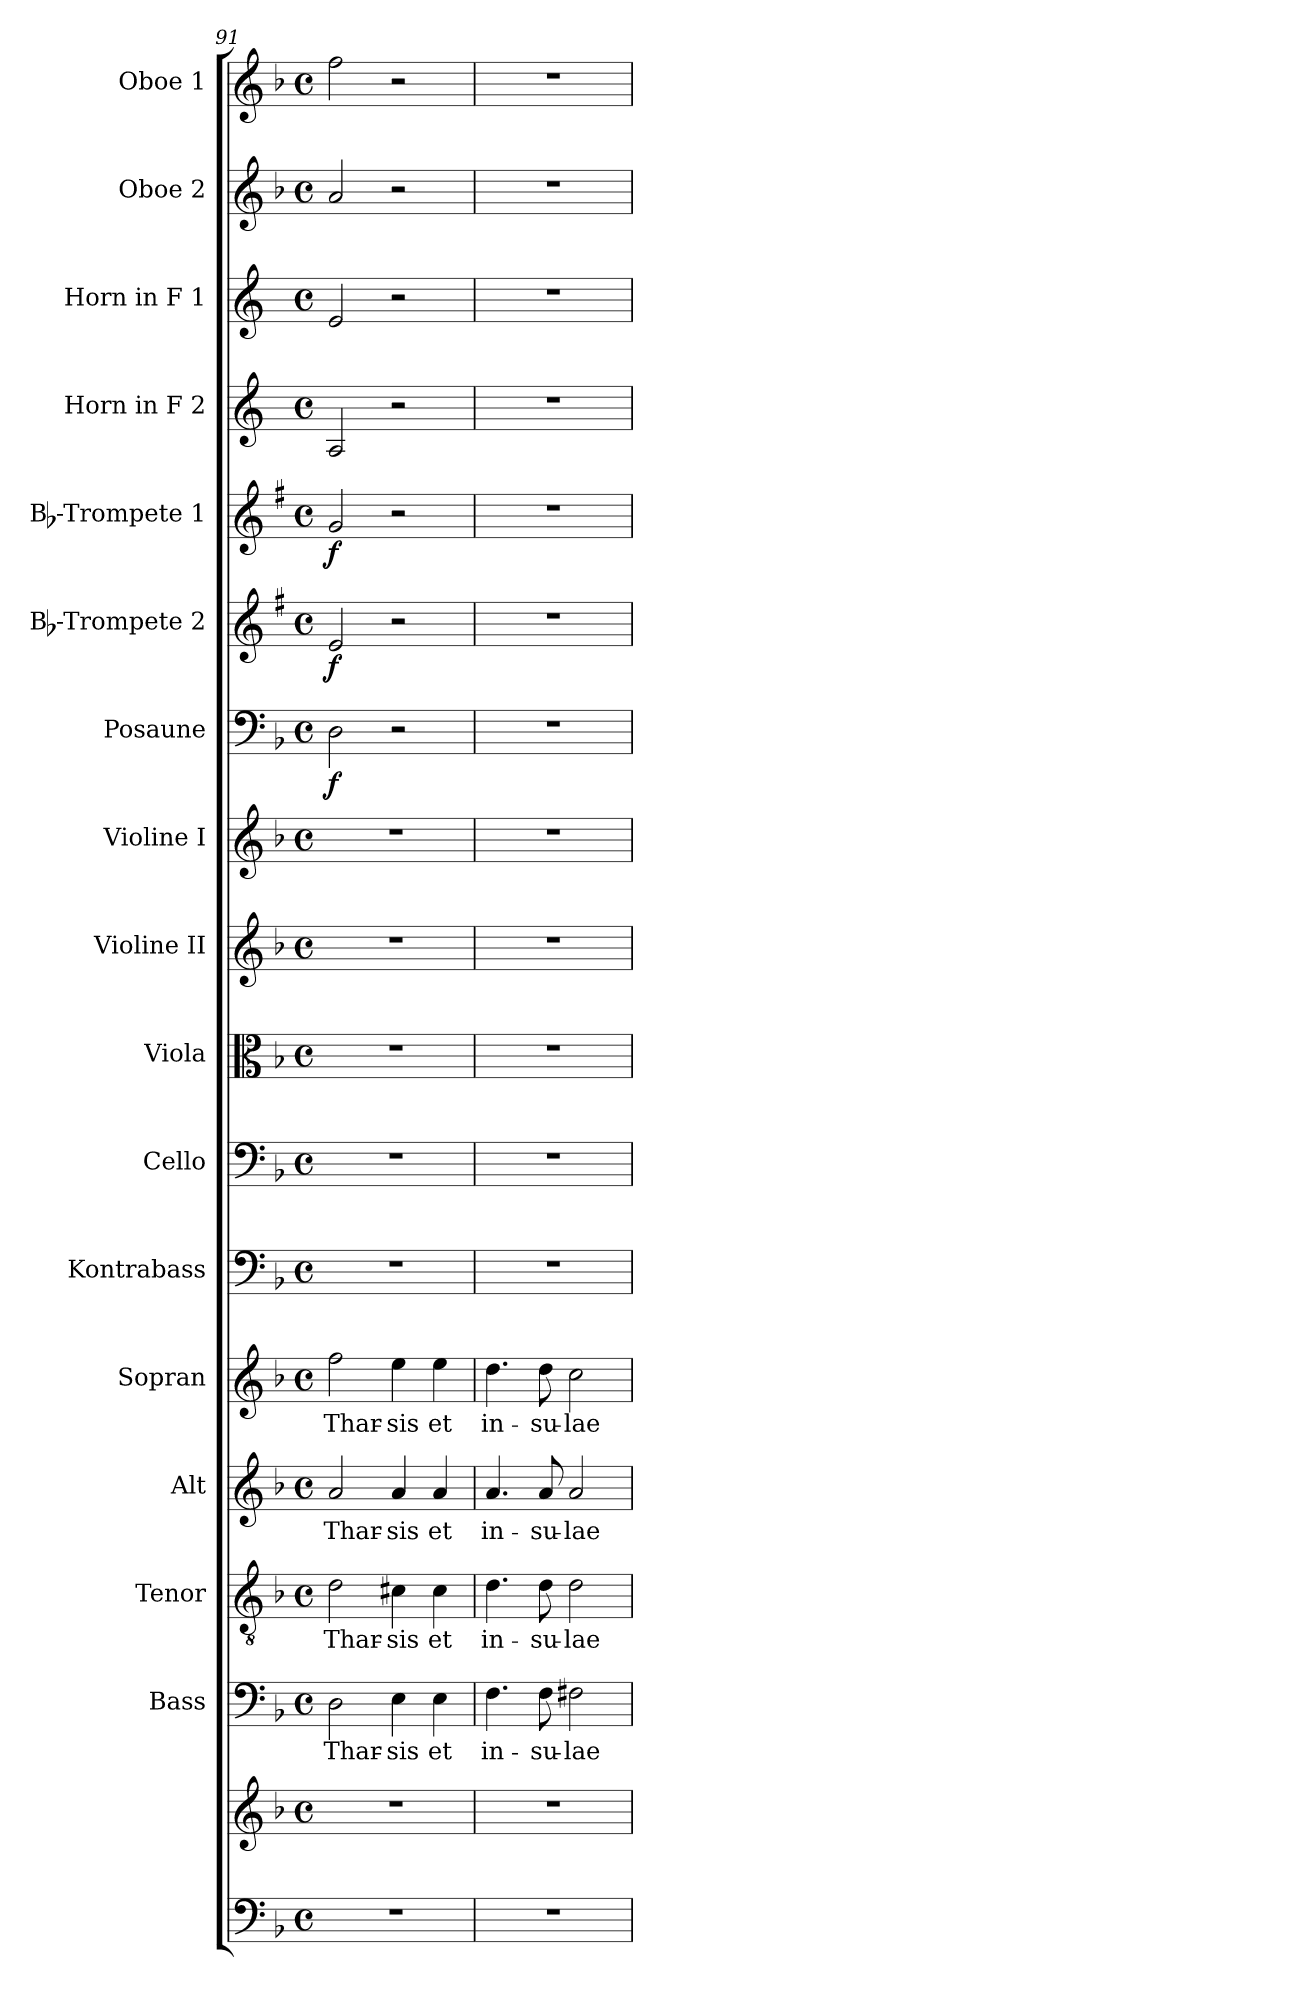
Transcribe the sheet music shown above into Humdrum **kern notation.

**kern	**kern	**kern	**text	**kern	**text	**kern	**text	**kern	**text	**kern	**kern	**kern	**kern	**kern	**kern	**dynam	**kern	**dynam	**kern	**dynam	**kern	**kern	**kern	**kern
*part17	*part17	*part16	*part16	*part15	*part15	*part14	*part14	*part13	*part13	*part12	*part11	*part10	*part9	*part8	*part7	*part7	*part6	*part6	*part5	*part5	*part4	*part3	*part2	*part1
*staff18	*staff17	*staff16	*staff16	*staff15	*staff15	*staff14	*staff14	*staff13	*staff13	*staff12	*staff11	*staff10	*staff9	*staff8	*staff7	*staff7	*staff6	*staff6	*staff5	*staff5	*staff4	*staff3	*staff2	*staff1
*	*	*I"Bass	*	*I"Tenor	*	*I"Alt	*	*I"Sopran	*	*I"Kontrabass	*I"Cello	*I"Viola	*I"Violine II	*I"Violine I	*I"Posaune	*	*I"Bb-Trompete 2	*	*I"Bb-Trompete 1	*	*I"Horn in F 2	*I"Horn in F 1	*I"Oboe 2	*I"Oboe 1
*	*	*I'B.	*	*I'T.	*	*I'A.	*	*I'S.	*	*I'Kb.	*	*I'Vla.	*I'Vl. II	*I'Vl. I	*I'Pos.	*	*I'Bb Trp. 2	*	*I'Bb Trp. 1	*	*	*	*I'Ob. 2	*I'Ob. 1
*clefF4	*clefG2	*clefF4	*	*clefGv2	*	*clefG2	*	*clefG2	*	*clefF4	*clefF4	*clefC3	*clefG2	*clefG2	*clefF4	*	*clefG2	*	*clefG2	*	*clefG2	*clefG2	*clefG2	*clefG2
*	*	*	*	*	*	*	*	*	*	*ITrd7c12	*	*	*	*	*	*	*ITrd1c2	*	*ITrd1c2	*	*ITrd4c7	*ITrd4c7	*	*
*k[b-]	*k[b-]	*k[b-]	*	*k[b-]	*	*k[b-]	*	*k[b-]	*	*k[b-]	*k[b-]	*k[b-]	*k[b-]	*k[b-]	*k[b-]	*	*k[b-]	*	*k[b-]	*	*k[b-]	*k[b-]	*k[b-]	*k[b-]
*F:	*F:	*F:	*	*F:	*	*F:	*	*F:	*	*F:	*F:	*F:	*F:	*F:	*F:	*	*F:	*	*F:	*	*F:	*F:	*F:	*F:
*M4/4	*M4/4	*M4/4	*	*M4/4	*	*M4/4	*	*M4/4	*	*M4/4	*M4/4	*M4/4	*M4/4	*M4/4	*M4/4	*	*M4/4	*	*M4/4	*	*M4/4	*M4/4	*M4/4	*M4/4
*met(c)	*met(c)	*met(c)	*	*met(c)	*	*met(c)	*	*met(c)	*	*met(c)	*met(c)	*met(c)	*met(c)	*met(c)	*met(c)	*	*met(c)	*	*met(c)	*	*met(c)	*met(c)	*met(c)	*met(c)
=91	=91	=91	=91	=91	=91	=91	=91	=91	=91	=91	=91	=91	=91	=91	=91	=91	=91	=91	=91	=91	=91	=91	=91	=91
!	!	!	!LO:LY:b	!	!LO:LY:b	!	!LO:LY:b	!	!LO:LY:b	!	!	!	!	!	!	!LO:DY:b	!	!LO:DY:b	!	!LO:DY:b	!	!	!	!
1r	1r	2D\	Thar-	2d\	Thar-	2a/	Thar-	2ff\	Thar-	1r	1r	1r	1r	1r	2D\	f	2d/	f	2f/	f	2D/	2A/	2a/	2ff\
!	!	!	!LO:LY:b	!	!LO:LY:b	!	!LO:LY:b	!	!LO:LY:b	!	!	!	!	!	!	!	!	!	!	!	!	!	!	!
.	.	4E\	-sis	4c#X\	-sis	4a/	-sis	4ee\	-sis	.	.	.	.	.	2r	.	2r	.	2r	.	2r	2r	2r	2r
!	!	!	!LO:LY:b	!	!LO:LY:b	!	!LO:LY:b	!	!LO:LY:b	!	!	!	!	!	!	!	!	!	!	!	!	!	!	!
.	.	4E\	et	4c#\	et	4a/	et	4ee\	et	.	.	.	.	.	.	.	.	.	.	.	.	.	.	.
=92	=92	=92	=92	=92	=92	=92	=92	=92	=92	=92	=92	=92	=92	=92	=92	=92	=92	=92	=92	=92	=92	=92	=92	=92
!	!	!	!LO:LY:b	!	!LO:LY:b	!	!LO:LY:b	!	!LO:LY:b	!	!	!	!	!	!	!	!	!	!	!	!	!	!	!
1r	1r	4.F\	in-	4.d\	in-	4.a/	in-	4.dd\	in-	1r	1r	1r	1r	1r	1r	.	1r	.	1r	.	1r	1r	1r	1r
!	!	!	!LO:LY:b	!	!LO:LY:b	!	!LO:LY:b	!	!LO:LY:b	!	!	!	!	!	!	!	!	!	!	!	!	!	!	!
.	.	8F\	-su-	8d\	-su-	8a/	-su-	8dd\	-su-	.	.	.	.	.	.	.	.	.	.	.	.	.	.	.
!	!	!	!LO:LY:b	!	!LO:LY:b	!	!LO:LY:b	!	!LO:LY:b	!	!	!	!	!	!	!	!	!	!	!	!	!	!	!
.	.	2F#X\	-lae	2d\	-lae	2a/	-lae	2cc\	-lae	.	.	.	.	.	.	.	.	.	.	.	.	.	.	.
=	=	=	=	=	=	=	=	=	=	=	=	=	=	=	=	=	=	=	=	=	=	=	=	=
*-	*-	*-	*-	*-	*-	*-	*-	*-	*-	*-	*-	*-	*-	*-	*-	*-	*-	*-	*-	*-	*-	*-	*-	*-
